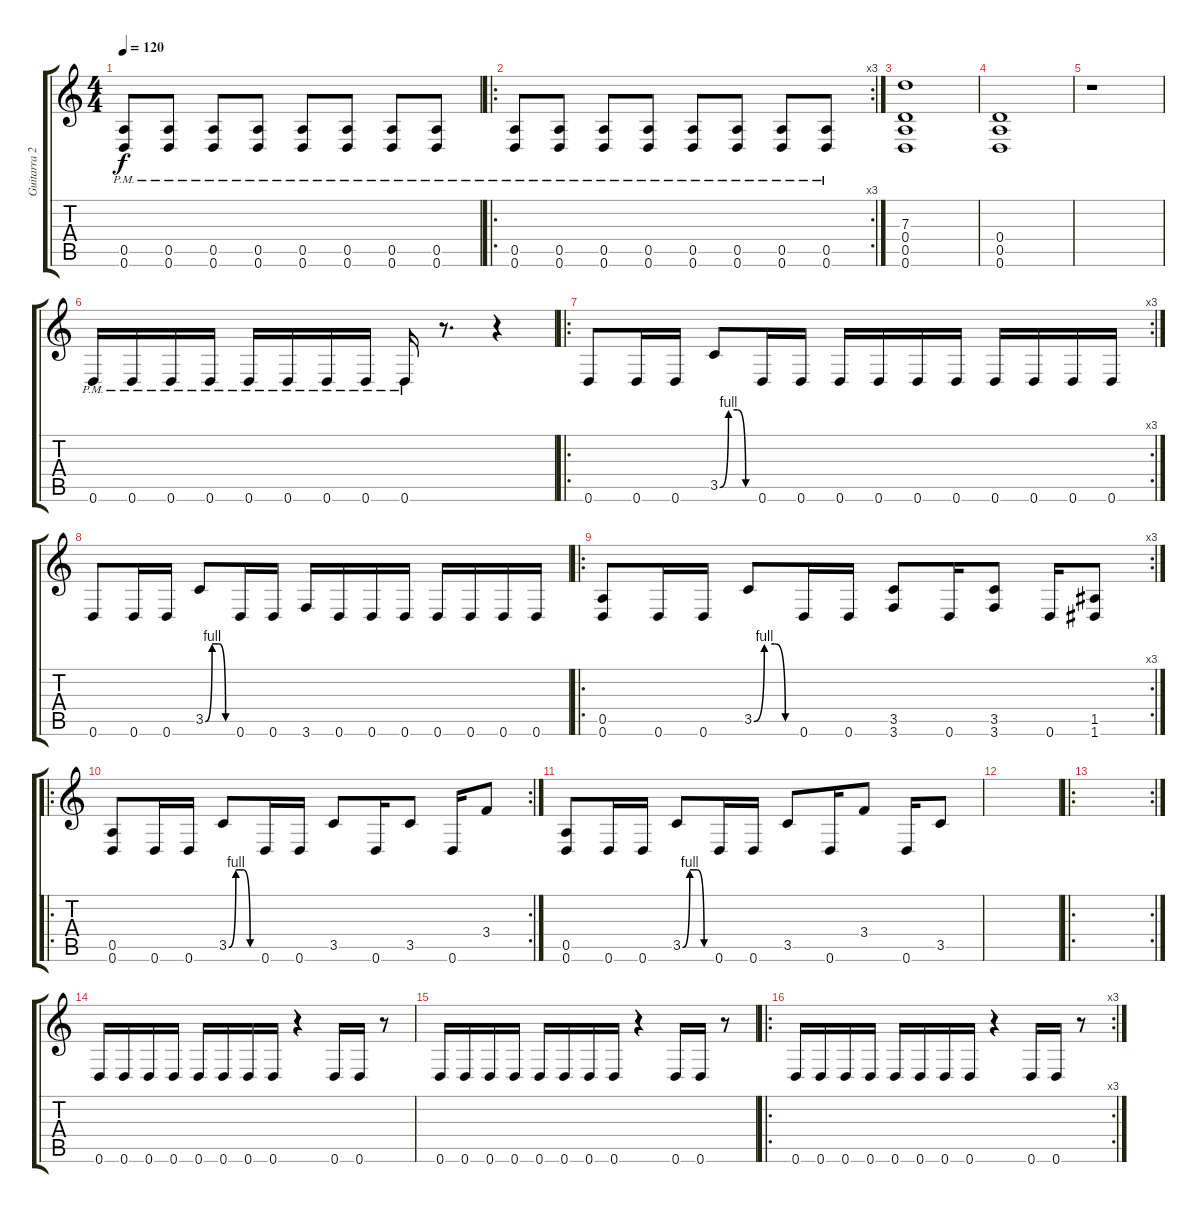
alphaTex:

\track ("Guitarra 2" "Guitarra 2") {instrument distortionguitar}
\staff {score tabs}
\tuning (E4 B3 G3 D3 A2 D2) {hide}
\ts (4 4)
\tempo 120
\clef g2
\ks c
(0.5{pm} 0.6{pm}).8{dy f} (0.5{pm} 0.6{pm}).8 (0.5{pm} 0.6{pm}).8 (0.5{pm} 0.6{pm}).8 (0.5{pm} 0.6{pm}).8 (0.5{pm} 0.6{pm}).8 (0.5{pm} 0.6{pm}).8 (0.5{pm} 0.6{pm}).8 |
\ro
\rc 3
(0.5{pm} 0.6{pm}).8 (0.5{pm} 0.6{pm}).8 (0.5{pm} 0.6{pm}).8 (0.5{pm} 0.6{pm}).8 (0.5{pm} 0.6{pm}).8 (0.5{pm} 0.6{pm}).8 (0.5{pm} 0.6{pm}).8 (0.5{pm} 0.6{pm}).8 |
(7.3 0.4 0.5 0.6).1 |
(0.4 0.5 0.6).1 |
r.1 |
0.6{pm}.16 0.6{pm}.16 0.6{pm}.16 0.6{pm}.16 0.6{pm}.16 0.6{pm}.16 0.6{pm}.16 0.6{pm}.16 0.6{pm}.16 r.8{d} r.4 |
\ro
\rc 3
0.6.8 0.6.16 0.6.16 3.5{be (custom 0 0 15 4 30 4 45 0 60 0)}.8 0.6.16 0.6.16 0.6.16 0.6.16 0.6.16 0.6.16 0.6.16 0.6.16 0.6.16 0.6.16 |
0.6.8 0.6.16 0.6.16 3.5{be (custom 0 0 15 4 30 4 45 0 60 0)}.8 0.6.16 0.6.16 3.6.16 0.6.16 0.6.16 0.6.16 0.6.16 0.6.16 0.6.16 0.6.16 |
\ro
\rc 3
(0.5 0.6).8 0.6.16 0.6.16 3.5{be (custom 0 0 15 4 30 4 45 0 60 0)}.8 0.6.16 0.6.16 (3.5 3.6).8 0.6.16 (3.5 3.6).8 0.6.16 (1.5 1.6).8 |
\ro
\rc 2
(0.5 0.6).8 0.6.16 0.6.16 3.5{be (custom 0 0 15 4 30 4 45 0 60 0)}.8 0.6.16 0.6.16 3.5.8 0.6.16 3.5.8 0.6.16 3.4.8 |
(0.5 0.6).8 0.6.16 0.6.16 3.5{be (custom 0 0 15 4 30 4 45 0 60 0)}.8 0.6.16 0.6.16 3.5.8 0.6.16 3.4.8 0.6.16 3.5.8 |
|
\ro
\rc 2
|
0.6.16 0.6.16 0.6.16 0.6.16 0.6.16 0.6.16 0.6.16 0.6.16 r.4 0.6.16 0.6.16 r.8 |
0.6.16 0.6.16 0.6.16 0.6.16 0.6.16 0.6.16 0.6.16 0.6.16 r.4 0.6.16 0.6.16 r.8 |
\ro
\rc 3
0.6.16 0.6.16 0.6.16 0.6.16 0.6.16 0.6.16 0.6.16 0.6.16 r.4 0.6.16 0.6.16 r.8
